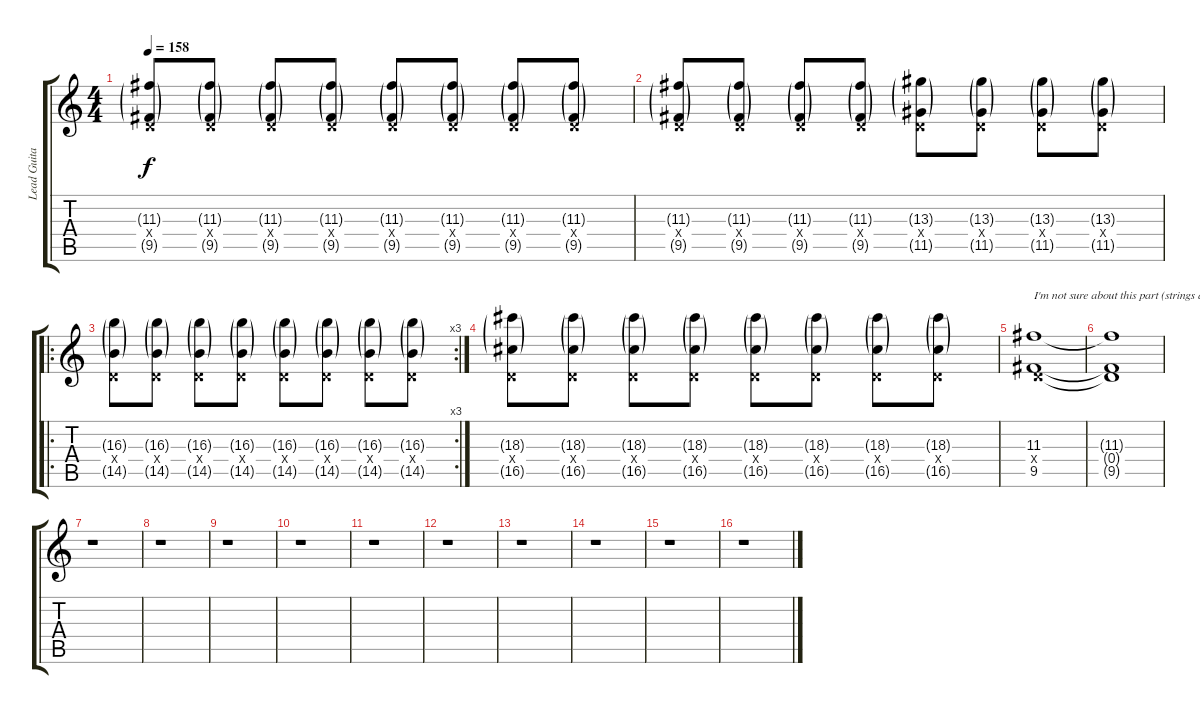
\track ("Lead Guitar ~ Jared" "Lead Guita") {instrument distortionguitar}
\staff {score tabs}
\tuning (E4 B3 G3 D3 A2 D2) {hide}
\ts (4 4)
\tempo 158
\clef g2
\ks c
(11.3{g} 0.4{x} 9.5{g}).8{dy f} (11.3{g} 0.4{x} 9.5{g}).8 (11.3{g} 0.4{x} 9.5{g}).8 (11.3{g} 0.4{x} 9.5{g}).8 (11.3{g} 0.4{x} 9.5{g}).8 (11.3{g} 0.4{x} 9.5{g}).8 (11.3{g} 0.4{x} 9.5{g}).8 (11.3{g} 0.4{x} 9.5{g}).8 |
(11.3{g} 0.4{x} 9.5{g}).8 (11.3{g} 0.4{x} 9.5{g}).8 (11.3{g} 0.4{x} 9.5{g}).8 (11.3{g} 0.4{x} 9.5{g}).8 (13.3{g} 0.4{x} 11.5{g}).8 (13.3{g} 0.4{x} 11.5{g}).8 (13.3{g} 0.4{x} 11.5{g}).8 (13.3{g} 0.4{x} 11.5{g}).8 |
\ro
\rc 3
(16.3{g} 0.4{x} 14.5{g}).8 (16.3{g} 0.4{x} 14.5{g}).8 (16.3{g} 0.4{x} 14.5{g}).8 (16.3{g} 0.4{x} 14.5{g}).8 (16.3{g} 0.4{x} 14.5{g}).8 (16.3{g} 0.4{x} 14.5{g}).8 (16.3{g} 0.4{x} 14.5{g}).8 (16.3{g} 0.4{x} 14.5{g}).8 |
(18.3{g} 0.4{x} 16.5{g}).8 (18.3{g} 0.4{x} 16.5{g}).8 (18.3{g} 0.4{x} 16.5{g}).8 (18.3{g} 0.4{x} 16.5{g}).8 (18.3{g} 0.4{x} 16.5{g}).8 (18.3{g} 0.4{x} 16.5{g}).8 (18.3{g} 0.4{x} 16.5{g}).8 (18.3{g} 0.4{x} 16.5{g}).8 |
(11.3 0.4{x} 9.5).1{txt "I'm not sure about this part (strings and effects)  but there's no guitar for sure ;)"} |
(11.3{t} 0.4{t} 9.5{t}).1 |
r.1 |
r.1 |
r.1 |
r.1 |
r.1 |
r.1 |
r.1 |
r.1 |
r.1 |
r.1
